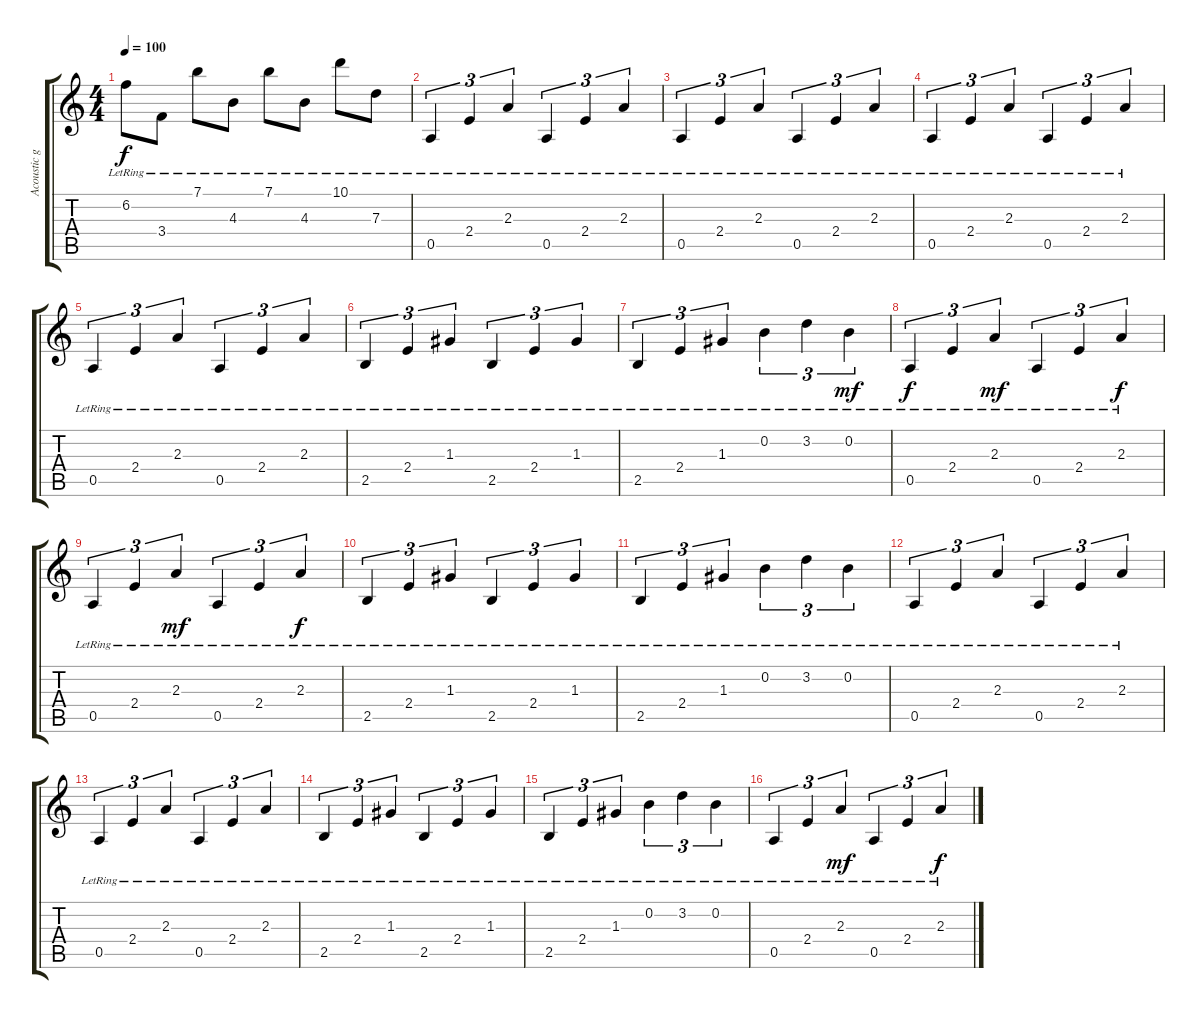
\track ("Acoustic guitar" "Acoustic g") {instrument acousticguitarsteel}
\staff {score tabs}
\tuning (E4 B3 G3 D3 A2 E2) {hide}
\ts (4 4)
\tempo 100
\clef g2
\ks c
6.2{lr}.8{dy f} 3.4{lr}.8 7.1{lr}.8 4.3{lr}.8 7.1{lr}.8 4.3{lr}.8 10.1{lr}.8 7.3{lr}.8 |
0.5{lr}.4{tu (3 2)} 2.4{lr}.4{tu (3 2)} 2.3{lr}.4{tu (3 2)} 0.5{lr}.4{tu (3 2)} 2.4{lr}.4{tu (3 2)} 2.3{lr}.4{tu (3 2)} |
0.5{lr}.4{tu (3 2)} 2.4{lr}.4{tu (3 2)} 2.3{lr}.4{tu (3 2)} 0.5{lr}.4{tu (3 2)} 2.4{lr}.4{tu (3 2)} 2.3{lr}.4{tu (3 2)} |
0.5{lr}.4{tu (3 2)} 2.4{lr}.4{tu (3 2)} 2.3{lr}.4{tu (3 2)} 0.5{lr}.4{tu (3 2)} 2.4{lr}.4{tu (3 2)} 2.3{lr}.4{tu (3 2)} |
0.5{lr}.4{tu (3 2)} 2.4{lr}.4{tu (3 2)} 2.3{lr}.4{tu (3 2)} 0.5{lr}.4{tu (3 2)} 2.4{lr}.4{tu (3 2)} 2.3{lr}.4{tu (3 2)} |
2.5{lr}.4{tu (3 2)} 2.4{lr}.4{tu (3 2)} 1.3{lr}.4{tu (3 2)} 2.5{lr}.4{tu (3 2)} 2.4{lr}.4{tu (3 2)} 1.3{lr}.4{tu (3 2)} |
2.5{lr}.4{tu (3 2)} 2.4{lr}.4{tu (3 2)} 1.3{lr}.4{tu (3 2)} 0.2{lr}.4{tu (3 2)} 3.2{lr}.4{tu (3 2)} 0.2{lr}.4{tu (3 2) dy mf} |
0.5{lr}.4{tu (3 2) dy f} 2.4{lr}.4{tu (3 2)} 2.3{lr}.4{tu (3 2) dy mf} 0.5{lr}.4{tu (3 2)} 2.4{lr}.4{tu (3 2)} 2.3{lr}.4{tu (3 2) dy f} |
0.5{lr}.4{tu (3 2)} 2.4{lr}.4{tu (3 2)} 2.3{lr}.4{tu (3 2) dy mf} 0.5{lr}.4{tu (3 2)} 2.4{lr}.4{tu (3 2)} 2.3{lr}.4{tu (3 2) dy f} |
2.5{lr}.4{tu (3 2)} 2.4{lr}.4{tu (3 2)} 1.3{lr}.4{tu (3 2)} 2.5{lr}.4{tu (3 2)} 2.4{lr}.4{tu (3 2)} 1.3{lr}.4{tu (3 2)} |
2.5{lr}.4{tu (3 2)} 2.4{lr}.4{tu (3 2)} 1.3{lr}.4{tu (3 2)} 0.2{lr}.4{tu (3 2)} 3.2{lr}.4{tu (3 2)} 0.2{lr}.4{tu (3 2)} |
0.5{lr}.4{tu (3 2)} 2.4{lr}.4{tu (3 2)} 2.3{lr}.4{tu (3 2)} 0.5{lr}.4{tu (3 2)} 2.4{lr}.4{tu (3 2)} 2.3{lr}.4{tu (3 2)} |
0.5{lr}.4{tu (3 2)} 2.4{lr}.4{tu (3 2)} 2.3{lr}.4{tu (3 2)} 0.5{lr}.4{tu (3 2)} 2.4{lr}.4{tu (3 2)} 2.3{lr}.4{tu (3 2)} |
2.5{lr}.4{tu (3 2)} 2.4{lr}.4{tu (3 2)} 1.3{lr}.4{tu (3 2)} 2.5{lr}.4{tu (3 2)} 2.4{lr}.4{tu (3 2)} 1.3{lr}.4{tu (3 2)} |
2.5{lr}.4{tu (3 2)} 2.4{lr}.4{tu (3 2)} 1.3{lr}.4{tu (3 2)} 0.2{lr}.4{tu (3 2)} 3.2{lr}.4{tu (3 2)} 0.2{lr}.4{tu (3 2)} |
0.5{lr}.4{tu (3 2)} 2.4{lr}.4{tu (3 2)} 2.3{lr}.4{tu (3 2) dy mf} 0.5{lr}.4{tu (3 2)} 2.4{lr}.4{tu (3 2)} 2.3{lr}.4{tu (3 2) dy f}
